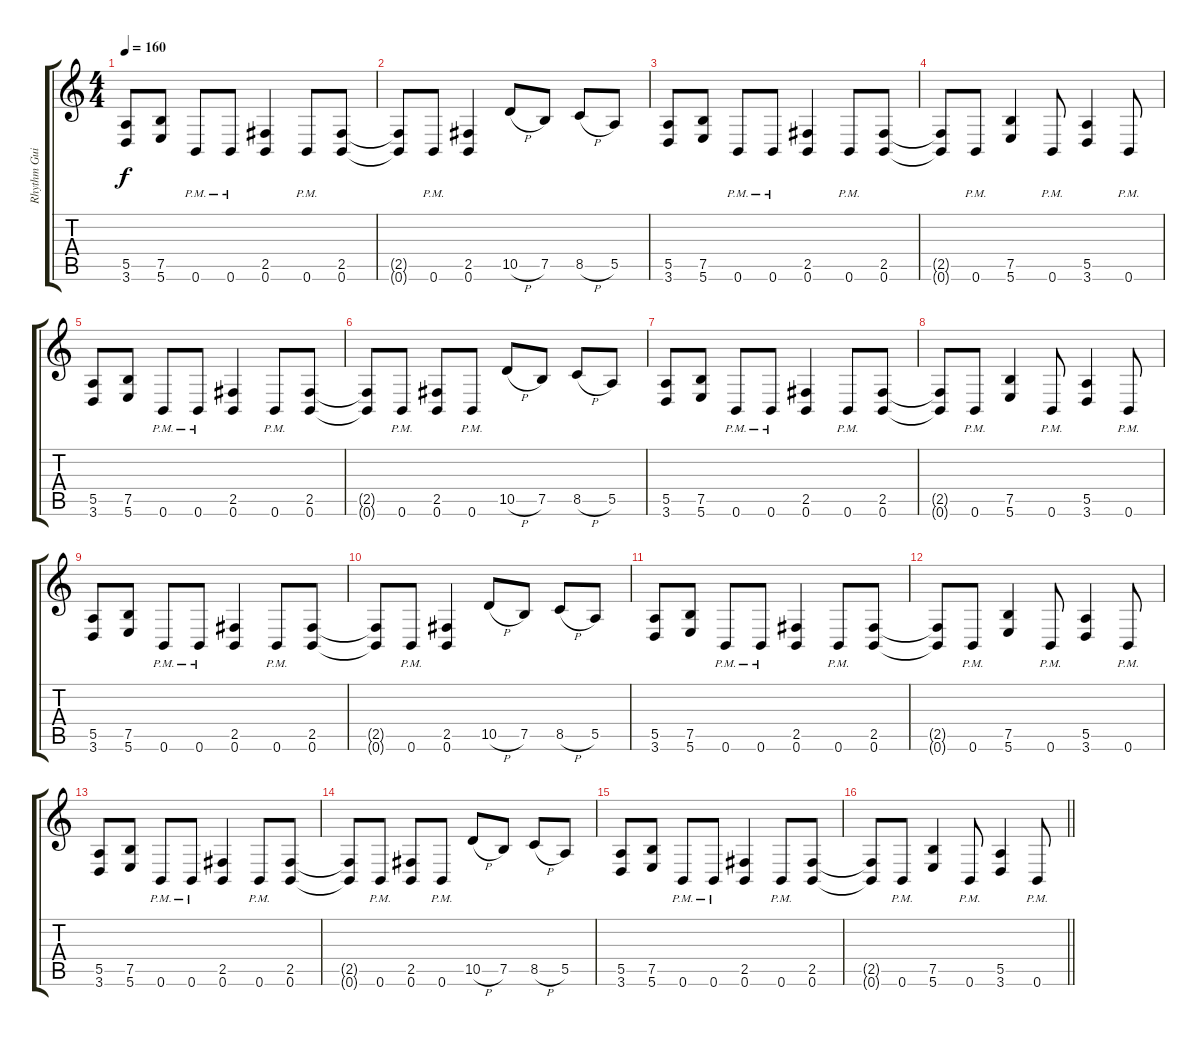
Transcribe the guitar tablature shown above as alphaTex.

\track ("Rhythm Guitar" "Rhythm Gui") {instrument distortionguitar}
\staff {score tabs}
\tuning (B3 Gb3 D3 A2 E2 B1) {hide}
\ts (4 4)
\tempo 160
\clef g2
\ks c
(5.5 3.6).8{dy f} (7.5 5.6).8 0.6{pm}.8 0.6{pm}.8 (2.5 0.6).4 0.6{pm}.8 (2.5 0.6).8 |
(2.5{t} 0.6{t}).8 0.6{pm}.8 (2.5 0.6).4 10.5{h}.8 7.5.8 8.5{h}.8 5.5.8 |
(5.5 3.6).8 (7.5 5.6).8 0.6{pm}.8 0.6{pm}.8 (2.5 0.6).4 0.6{pm}.8 (2.5 0.6).8 |
(2.5{t} 0.6{t}).8 0.6{pm}.8 (7.5 5.6).4 0.6{pm}.8 (5.5 3.6).4 0.6{pm}.8 |
(5.5 3.6).8 (7.5 5.6).8 0.6{pm}.8 0.6{pm}.8 (2.5 0.6).4 0.6{pm}.8 (2.5 0.6).8 |
(2.5{t} 0.6{t}).8 0.6{pm}.8 (2.5 0.6).8 0.6{pm}.8 10.5{h}.8 7.5.8 8.5{h}.8 5.5.8 |
(5.5 3.6).8 (7.5 5.6).8 0.6{pm}.8 0.6{pm}.8 (2.5 0.6).4 0.6{pm}.8 (2.5 0.6).8 |
(2.5{t} 0.6{t}).8 0.6{pm}.8 (7.5 5.6).4 0.6{pm}.8 (5.5 3.6).4 0.6{pm}.8 |
(5.5 3.6).8 (7.5 5.6).8 0.6{pm}.8 0.6{pm}.8 (2.5 0.6).4 0.6{pm}.8 (2.5 0.6).8 |
(2.5{t} 0.6{t}).8 0.6{pm}.8 (2.5 0.6).4 10.5{h}.8 7.5.8 8.5{h}.8 5.5.8 |
(5.5 3.6).8 (7.5 5.6).8 0.6{pm}.8 0.6{pm}.8 (2.5 0.6).4 0.6{pm}.8 (2.5 0.6).8 |
(2.5{t} 0.6{t}).8 0.6{pm}.8 (7.5 5.6).4 0.6{pm}.8 (5.5 3.6).4 0.6{pm}.8 |
(5.5 3.6).8 (7.5 5.6).8 0.6{pm}.8 0.6{pm}.8 (2.5 0.6).4 0.6{pm}.8 (2.5 0.6).8 |
(2.5{t} 0.6{t}).8 0.6{pm}.8 (2.5 0.6).8 0.6{pm}.8 10.5{h}.8 7.5.8 8.5{h}.8 5.5.8 |
(5.5 3.6).8 (7.5 5.6).8 0.6{pm}.8 0.6{pm}.8 (2.5 0.6).4 0.6{pm}.8 (2.5 0.6).8 |
\barLineRight lightlight
(2.5{t} 0.6{t}).8 0.6{pm}.8 (7.5 5.6).4 0.6{pm}.8 (5.5 3.6).4 0.6{pm}.8
